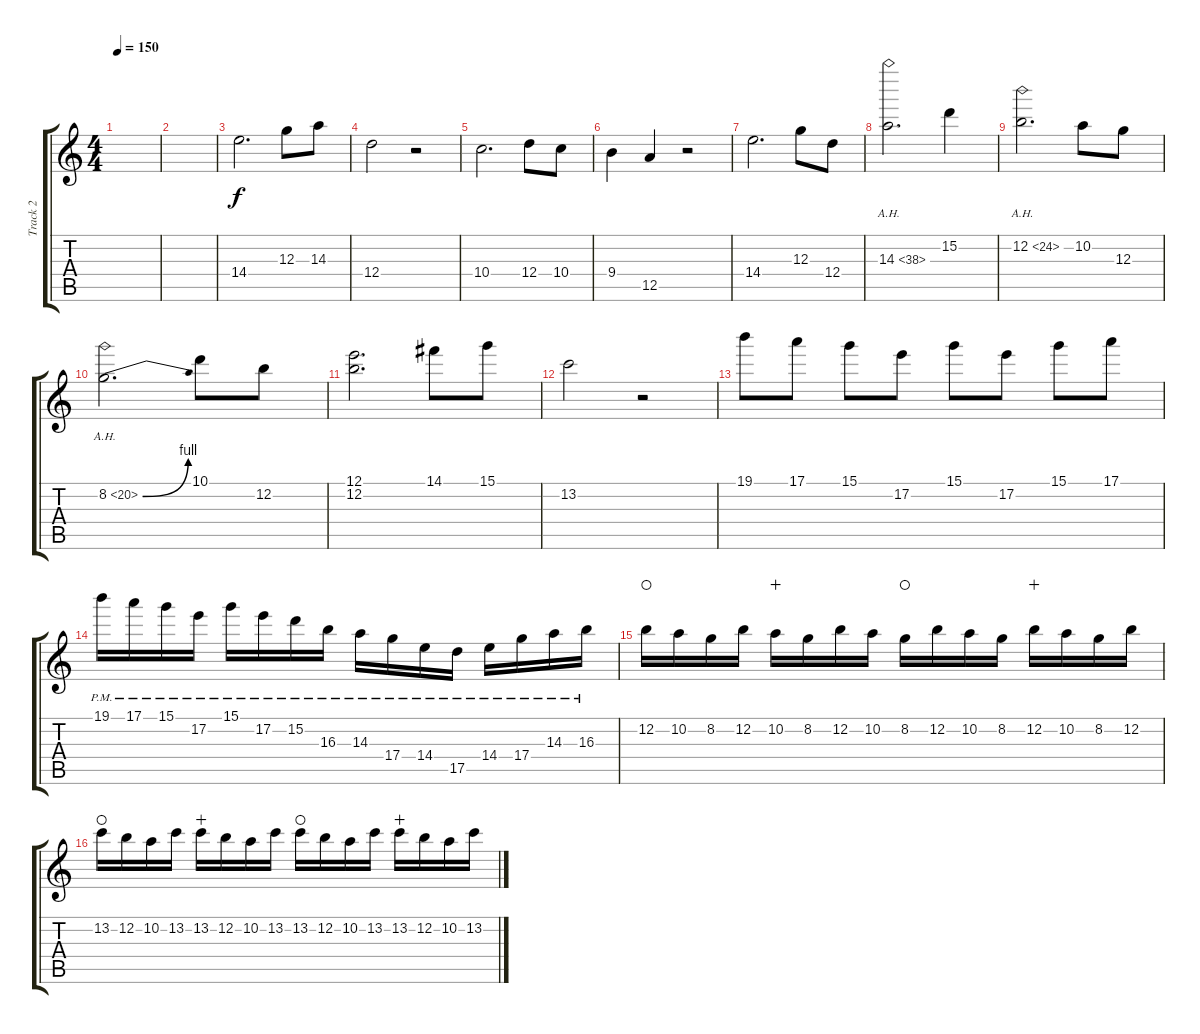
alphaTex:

\track ("Track 2" "Track 2") {instrument overdrivenguitar}
\staff {score tabs}
\tuning (E4 B3 G3 D3 A2 E2) {hide}
\ts (4 4)
\tempo 150
\clef g2
\ks c
|
|
14.4.2{d} 12.3.8 14.3.8 |
12.4.2 r.2 |
10.4.2{d} 12.4.8 10.4.8 |
9.4.4 12.5.4 r.2 |
14.4.2{d} 12.3.8 12.4.8 |
14.3{ah 24}.2{d} 15.2.4 |
12.2{ah 12}.2{d} 10.2.8 12.3.8 |
8.2{be (bend 0 0 60 4) ah 12}.2{d} 10.1.8 12.2.8 |
(12.1 12.2).2{d} 14.1.8 15.1.8 |
13.2.2 r.2 |
19.1.8 17.1.8 15.1.8 17.2.8 15.1.8 17.2.8 15.1.8 17.1.8 |
19.1{pm}.16 17.1{pm}.16 15.1{pm}.16 17.2{pm}.16 15.1{pm}.16 17.2{pm}.16 15.2{pm}.16 16.3{pm}.16 14.3{pm}.16 17.4{pm}.16 14.4{pm}.16 17.5{pm}.16 14.4{pm}.16 17.4{pm}.16 14.3{pm}.16 16.3{pm}.16 |
12.2.16{waho} 10.2.16 8.2.16 12.2.16 10.2.16{wahc} 8.2.16 12.2.16 10.2.16 8.2.16{waho} 12.2.16 10.2.16 8.2.16 12.2.16{wahc} 10.2.16 8.2.16 12.2.16 |
13.2.16{waho} 12.2.16 10.2.16 13.2.16 13.2.16{wahc} 12.2.16 10.2.16 13.2.16 13.2.16{waho} 12.2.16 10.2.16 13.2.16 13.2.16{wahc} 12.2.16 10.2.16 13.2.16
